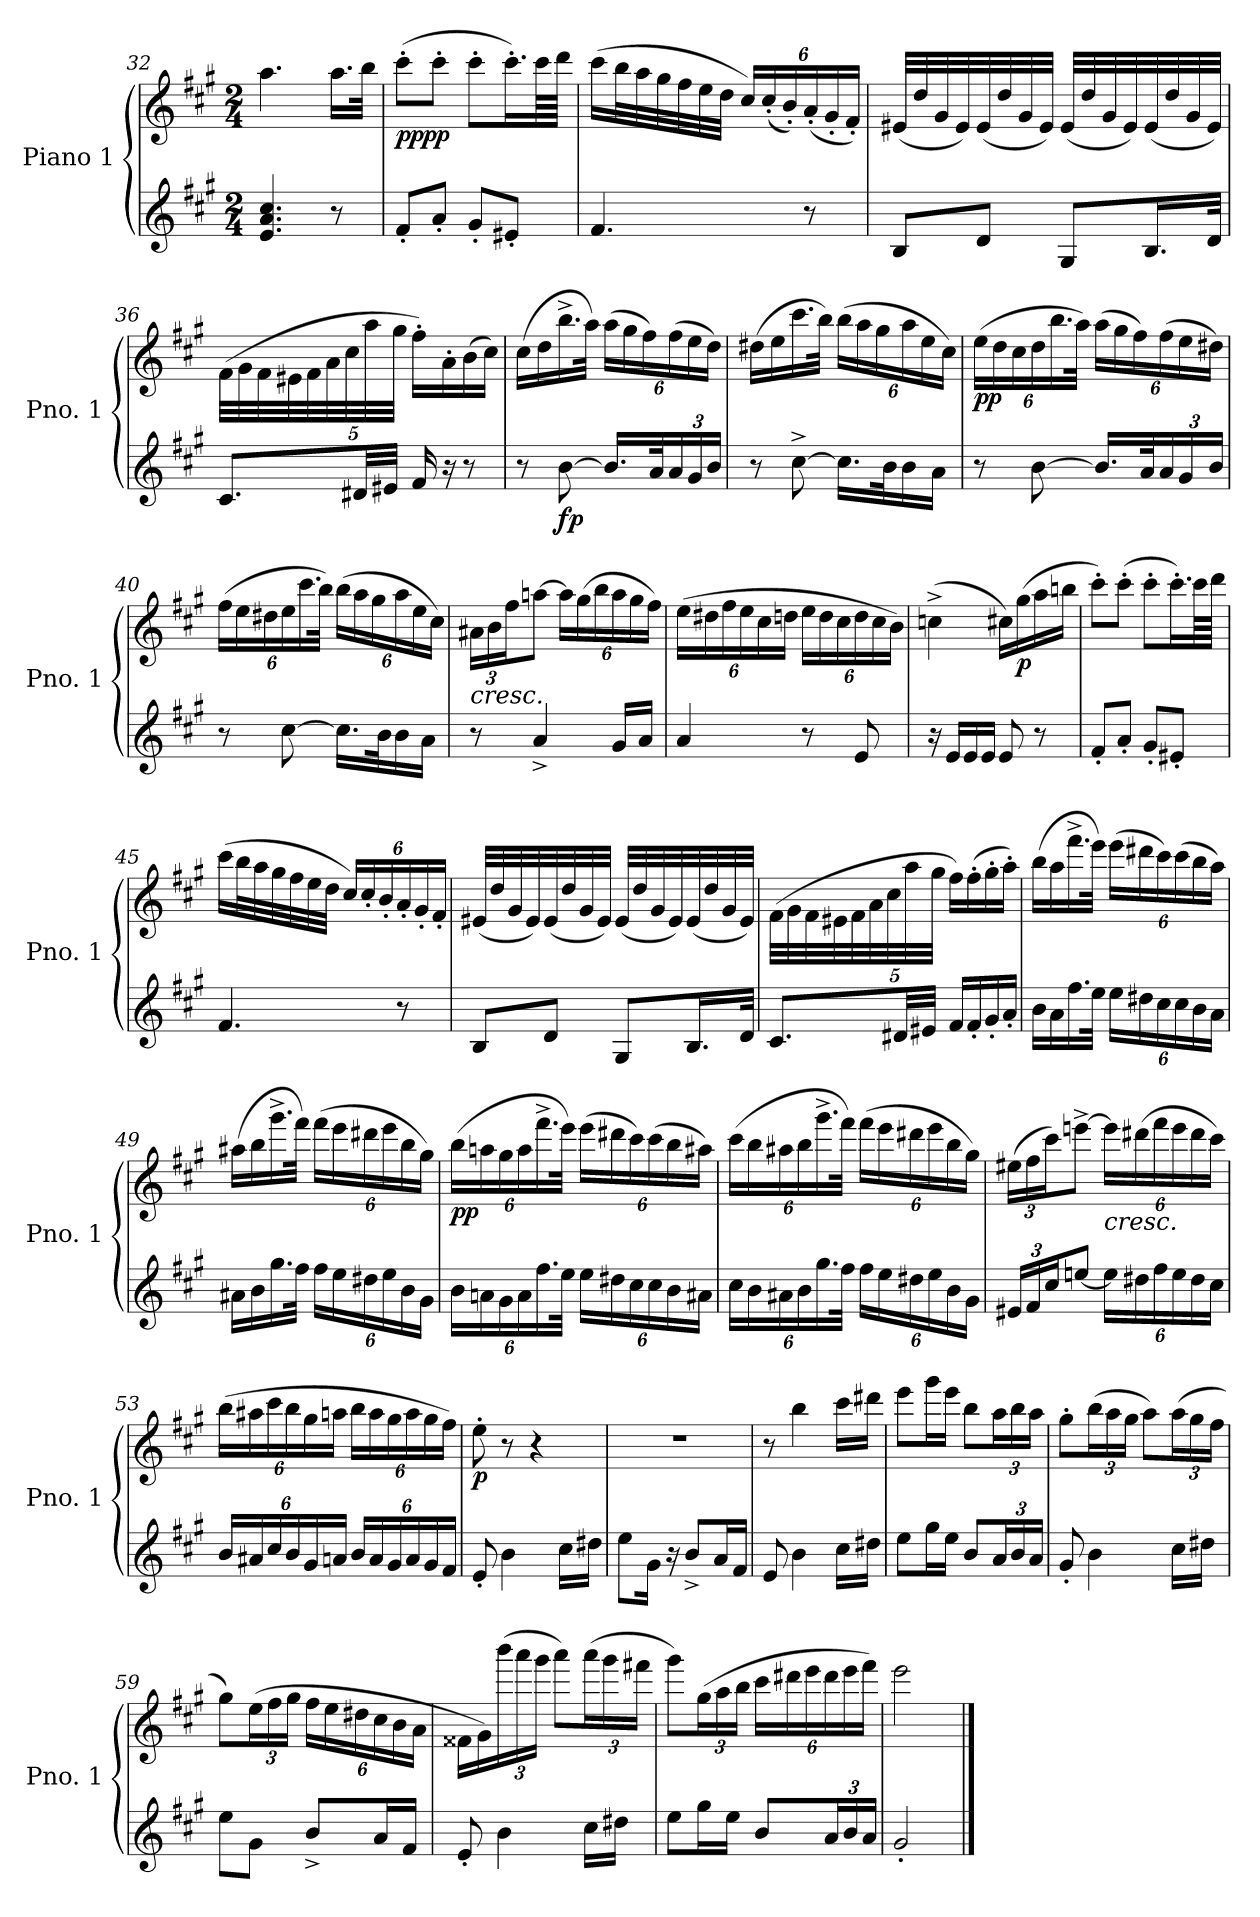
**kern	**kern	**dynam
*part1	*part1	*part1
*staff2	*staff1	*staff1/2
*I"Piano 1	*	*
*I'Pno. 1	*	*
*clefG2	*clefG2	*
*k[f#c#g#]	*k[f#c#g#]	*
*M2/4	*M2/4	*
=32	=32	=32
4.e/ 4.a/ 4.cc#/	4.aa\	.
8r	16.aa\LL	.
.	32bb\JJk	.
=33	=33	=33
!	!	!LO:DY:b
!	!	!LO:DY:n=1:b
8f#'/L	(>8ccc#'\L	pp pp
8a'/J	8ccc#'\J	.
8g#'/L	8ccc#'\L	.
8e#X'/J	16.ccc#'\L)	.
.	64ccc#\LL	.
.	64ddd\JJJJ	.
=34	=34	=34
4.f#/	(>16ccc#\LL	.
.	32bb\L	.
.	32aa\	.
.	32gg#\	.
.	32ff#\	.
.	32ee\	.
.	32dd\JJJ	.
*	*Xbrackettup	*
.	24cc#/LL)	.
.	(<24cc#'/	.
.	24b'/)	.
8r	(<24a'/	.
.	24g#'/	.
.	24f#'/JJ)	.
!!LO:LB:g=z
=35	=35	=35
8B/L	(<32e#X/LLL	.
.	32dd/	.
.	32g#/	.
.	32e#/)	.
8d/J	(<32e#/	.
.	32dd/	.
.	32g#/	.
.	32e#/JJJ)	.
8G#/L	(<32e#/LLL	.
.	32dd/	.
.	32g#/	.
.	32e#/)	.
16.B/L	(<32e#/	.
.	32dd/	.
.	32g#/	.
32d/JJk	32e#/JJJ)	.
=36	=36	=36
8.c#/L	(>32f#\LLL	.
.	32g#\	.
.	32f#\	.
.	32e#X\	.
.	40f#\	.
.	40a\	.
.	40cc#\	.
32d#X/LL	.	.
.	40aa\	.
32e#X/JJJ	.	.
.	40gg#\JJJ	.
16f#/	16ff#'\LL)	.
16r	16a'\	.
8r	(>16b\	.
.	16cc#\JJ)	.
=37	=37	=37
8r	(>16cc#\LL	.
.	16dd\	.
!	!	!LO:DY:b=2
[8b\	16.bb^\	fp
.	32aa\JJk)	.
16.b/LL]	(>24aa\LL	.
.	24gg#\	.
.	24ff#\)	.
32a/K	.	.
*Xbrackettup	*	*
24a/	(>24ff#\	.
24g#/	24ee\	.
24b/JJ	24dd\JJ)	.
!!LO:LB:g=z
=38	=38	=38
8r	(>16dd#X\LL	.
.	16ee\	.
[8cc#^\	16.ccc#\	.
.	32bb\JJk)	.
16.cc#\LL]	(>24bb\LL	.
.	24aa\	.
.	24gg#\	.
32b\K	.	.
16b\	24aa\	.
.	24ee\	.
16a\JJ	.	.
.	24cc#\JJ)	.
=39	=39	=39
!	!	!LO:DY:b
8r	(>24ee\LL	pp
.	24dd\	.
.	24cc#\	.
[8b\	24dd\	.
.	24.bb\	.
.	48aa\JJk)	.
16.b/LL]	(>24aa\LL	.
.	24gg#\	.
.	24ff#\)	.
32a/K	.	.
24a/	(>24ff#\	.
24g#/	24ee\	.
24b/JJ	24dd#X\JJ)	.
=40	=40	=40
8r	(>24ff#\LL	.
.	24ee\	.
.	24dd#X\	.
[8cc#\	24ee\	.
.	24.ccc#\	.
.	48bb\JJk)	.
16.cc#\LL]	(>24bb\LL	.
.	24aa\	.
.	24gg#\	.
32b\K	.	.
16b\	24aa\	.
.	24ee\	.
16a\JJ	.	.
.	24cc#\JJ)	.
!!LO:LB:g=z
=41	=41	=41
!	!LO:TX:b:i:t=cresc.	!
8r	24a#X\LL	.
.	24b\	.
.	24ff#\J	.
4a^/	[8aan\J	.
.	24aa\LL]	.
.	(>24gg#\	.
.	24bb\	.
16g#/LL	24aa\	.
.	24gg#\	.
16a/JJ	.	.
.	24ff#\JJ)	.
=42	=42	=42
4a/	(>24ee\LL	.
.	24dd#X\	.
.	24ff#\	.
.	24ee\	.
.	24cc#\	.
.	24ddn\JJ	.
8r	24ee\LL	.
.	24dd\	.
.	24cc#\	.
8e/	24dd\	.
.	24cc#\	.
.	24b\JJ)	.
=43	=43	=43
16r	(>4ccn^\	.
16e/LL	.	.
16e/	.	.
16e/JJ	.	.
8e/	16cc#X\LL)	.
!	!	!LO:DY:b
.	(>16gg#\	p
8r	16aa\	.
.	16bbn\JJ	.
=44	=44	=44
8f#'/L	8ccc#'\L)	.
8a'/J	(>8ccc#'\J	.
8g#'/L	8ccc#'\L	.
8e#X'/J	16.ccc#'\L)	.
.	64ccc#\LL	.
.	64ddd\JJJJ	.
!!LO:LB:g=z
=45	=45	=45
4.f#/	(>16ccc#\LL	.
.	32bb\L	.
.	32aa\	.
.	32gg#\	.
.	32ff#\	.
.	32ee\	.
.	32dd\JJJ	.
.	24cc#/LL)	.
.	24cc#'/	.
.	24b'/	.
8r	24a'/	.
.	24g#'/	.
.	24f#'/JJ	.
=46	=46	=46
8B/L	(<32e#X/LLL	.
.	32dd/	.
.	32g#/	.
.	32e#/)	.
8d/J	(<32e#/	.
.	32dd/	.
.	32g#/	.
.	32e#/JJJ)	.
8G#/L	(<32e#/LLL	.
.	32dd/	.
.	32g#/	.
.	32e#/)	.
16.B/L	(<32e#/	.
.	32dd/	.
.	32g#/	.
32d/JJk	32e#/JJJ)	.
=47	=47	=47
8.c#/L	(>32f#\LLL	.
.	32g#\	.
.	32f#\	.
.	32e#X\	.
.	40f#\	.
.	40a\	.
.	40cc#\	.
32d#X/LL	.	.
.	40aa\	.
32e#X/JJJ	.	.
.	40gg#\JJJ	.
16f#/LL	16ff#\LL)	.
16f#'/	(>16ff#'\	.
16g#'/	16gg#'\	.
16a'/JJ	16aa'\JJ)	.
!!LO:LB:g=z
=48	=48	=48
16b\LL	(>16bb\LL	.
16a\	16aa\	.
16.ff#\	16.fff#^\	.
32ee\JJk	32eee\JJk)	.
24ee\LL	(>24eee\LL	.
24dd#X\	24ddd#X\	.
24cc#\	24ccc#\)	.
24cc#\	(>24ccc#\	.
24b\	24bb\	.
24a\JJ	24aa\JJ)	.
=49	=49	=49
16a#X\LL	(>16aa#X\LL	.
16b\	16bb\	.
16.gg#\	16.ggg#^\	.
32ff#\JJk	32fff#\JJk)	.
24ff#\LL	(>24fff#\LL	.
24ee\	24eee\	.
24dd#X\	24ddd#X\	.
24ee\	24eee\	.
24b\	24bb\	.
24g#\JJ	24gg#\JJ)	.
=50	=50	=50
!	!	!LO:DY:b
24b\LL	(>24bb\LL	pp
24an\	24aan\	.
24g#\	24gg#\	.
24a\	24aa\	.
24.ff#\	24.fff#^\	.
48ee\JJk	48eee\JJk)	.
24ee\LL	(>24eee\LL	.
24dd#X\	24ddd#X\	.
24cc#\	24ccc#\)	.
24cc#\	(>24ccc#\	.
24b\	24bb\	.
24a#X\JJ	24aa#X\JJ)	.
!!LO:PB:g=z
=51	=51	=51
24cc#\LL	(>24ccc#\LL	.
24b\	24bb\	.
24a#X\	24aa#X\	.
24b\	24bb\	.
24.gg#\	24.ggg#^\	.
48ff#\JJk	48fff#\JJk)	.
24ff#\LL	(>24fff#\LL	.
24ee\	24eee\	.
24dd#X\	24ddd#X\	.
24ee\	24eee\	.
24b\	24bb\	.
24g#\JJ	24gg#\JJ)	.
=52	=52	=52
24e#X/LL	(>24ee#X\LL	.
24f#/	24ff#\	.
24cc#/J	24ccc#\J)	.
[8een/J	[8eeen^\J	.
!	!LO:TX:b:i:t=cresc.	!
24ee\LL]	24eee\LL]	.
24dd#X\	(>24ddd#X\	.
24ff#\	24fff#\	.
24ee\	24eee\	.
24dd#\	24ddd#\	.
24cc#\JJ	24ccc#\JJ)	.
!!LO:LB:g=z
=53	=53	=53
24b/LL	(>24bb\LL	.
24a#X/	24aa#X\	.
24cc#/	24ccc#\	.
24b/	24bb\	.
24g#/	24gg#\	.
24an/JJ	24aan\JJ	.
24b/LL	24bb\LL	.
24a/	24aa\	.
24g#/	24gg#\	.
24a/	24aa\	.
24g#/	24gg#\	.
24f#/JJ	24ff#\JJ)	.
=54	=54	=54
!	!	!LO:DY:b
8e'/	8ee'\	p
4b\	8r	.
.	4r	.
16cc#\LL	.	.
16dd#X\JJ	.	.
=55	=55	=55
8ee\L	2r	.
16g#\Jk	.	.
16r	.	.
8b^/L	.	.
16a/L	.	.
16f#/JJ	.	.
=56	=56	=56
8e/	8r	.
4b\	4bb\	.
16cc#\LL	16ccc#\LL	.
16dd#X\JJ	16ddd#X\JJ	.
=57	=57	=57
8ee\L	8eee\L	.
16gg#\L	16ggg#\L	.
16ee\JJ	16eee\JJ	.
8b/L	8bb\L	.
24a/L	24aa\L	.
24b/	24bb\	.
24a/JJ	24aa\JJ	.
!!LO:LB:g=z
=58	=58	=58
8g#'/	8gg#'\L	.
4b\	(>24bb\L	.
.	24aa\	.
.	24gg#\JJ	.
.	8aa\L)	.
16cc#\LL	(>24aa\L	.
.	24gg#\	.
16dd#X\JJ	.	.
.	24ff#\JJ	.
=59	=59	=59
8ee\L	8gg#\L)	.
8g#\J	(>24ee\L	.
.	24ff#\	.
.	24gg#\JJ	.
8b^/L	24ff#\LL	.
.	24ee\	.
.	24dd#X\	.
16a/L	24cc#\	.
.	24b\	.
16f#/JJ	.	.
.	24a\JJ	.
=60	=60	=60
8e'/	16f##X\LL	.
.	16g#\)	.
4b\	(>24bbb\	.
.	24aaa\	.
.	24ggg#\JJ	.
.	8aaa\L)	.
16cc#\LL	(>24aaa\L	.
.	24ggg#\	.
16dd#X\JJ	.	.
.	24fff#X\JJ	.
!!LO:LB:g=z
=61	=61	=61
8ee\L	8ggg#\L)	.
16gg#\L	(>24gg#\L	.
.	24aa\	.
16ee\JJ	.	.
.	24bb\JJ	.
8b/L	24ccc#\LL	.
.	24ddd#X\	.
.	24eee\	.
24a/L	24ddd#\	.
24b/	24eee\	.
24a/JJ	24fff#\JJ)	.
=62	=62	=62
2g#'/	2eee\	.
==	==	==
*-	*-	*-
